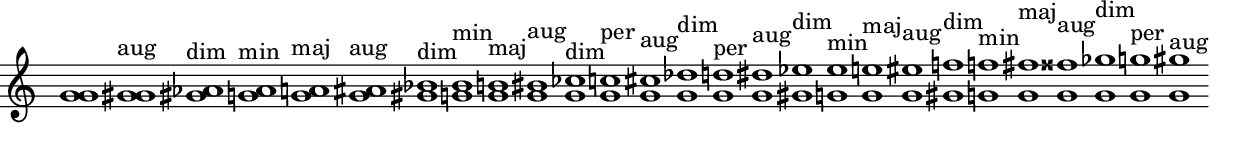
\version "2.18.2"
\include "lilypond-book-preamble.ly"


% Component Styles
hideTimeSignature = {
	\override Staff.TimeSignature.color = #white
	\override Staff.TimeSignature.layer = #-1
}

% Global Styles
global = {
	\hideTimeSignature
}

\paper {
  indent = 0\mm
  line-width = 160\mm
  % offset the left padding, also add 1mm as lilypond creates cropped
  % images with a little space on the right
  line-width = #(- line-width (* mm  3.000000) (* mm 1))
  line-width = 160\mm - 2.0 * 10.16\mm
  % offset the left padding, also add 1mm as lilypond creates cropped
  % images with a little space on the right
  line-width = #(- line-width (* mm  3.000000) (* mm 1))
}


\layout {
	\context {
		\Score
		timing = ##f
	}
	\context {
		\Staff
		\remove "Time_signature_engraver"
	}
}

\new Staff <<
	\context Voice \relative c'' {
	% Prime or unison
  < g g >1
  < g gis >^"aug"
	% Second
  < gis as >^"dim"
  < g! as >^"min"
  < g a! >^"maj"
  < g ais >^"aug"
	% Third
  < gis bes >^"dim"
  < g! bes >^"min"
  < g b! >^"maj"
  < g bis >^"aug"
	% Fourth
  < g ces >^"dim"
  < g c! >^"per"
  < g cis >^"aug"
	% Fifth
  < g des' >^"dim"
  < g d' >^"per"
  < g dis' >^"aug"
	% Sixth
  < gis es' >^"dim"
  < g! es' >^"min"
  < g e'! >^"maj"
  < g eis' >^"aug"
	% Seventh
  < gis f'! >^"dim"
  < g! f'! >^"min"
  < g fis' >^"maj"
  < g fisis' >^"aug"
	% Octave
  < g ges' >^"dim"
  < g g' >^"per"
  < g gis' >^"aug"
	}
	\context Lyrics \lyrics {
  	% "unison " "unison "
  	% "second " "second " "second " "second "
  	% "third  " "third  " "third  " "third  "
  	% "fourth " "fourth " "fourth "
  	% "fifth  " "fifth  " "fifth  "
  	% "sixth  " "sixth  " "sixth  " "sixth  "
  	% "seventh" "seventh" "seventh" "seventh"
  	% "octave " "octave " "octave "
	}
>>